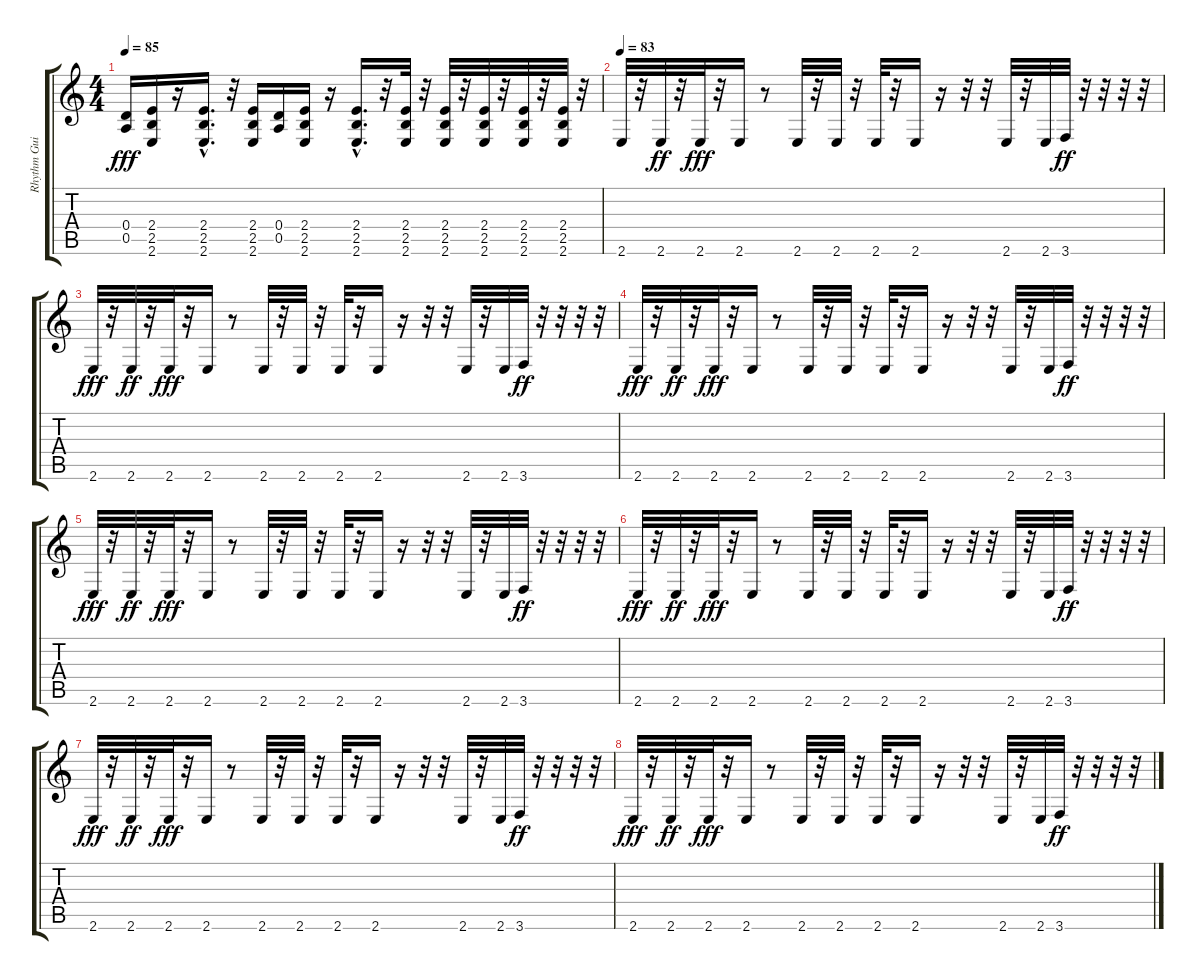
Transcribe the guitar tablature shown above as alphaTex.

\track ("Rhythm Guitar" "Rhythm Gui") {instrument overdrivenguitar}
\staff {score tabs}
\tuning (E4 B3 G3 D3 A2 D2) {hide}
\ts (4 4)
\tempo 85
\clef g2
\ks c
(0.4 0.5).16{dy fff} (2.4 2.5 2.6).16 r.16 (2.4{hac} 2.5{hac} 2.6{hac}).16{d} r.32 (2.4 2.5 2.6).16 (0.4 0.5).16 (2.4 2.5 2.6).16 r.16 (2.4{hac} 2.5{hac} 2.6{hac}).16{d} r.32 (2.4 2.5 2.6).32 r.32 (2.4 2.5 2.6).32 r.32 (2.4 2.5 2.6).32 r.32 (2.4 2.5 2.6).32 r.32 (2.4 2.5 2.6).32 r.32 |
\tempo 83
2.6.32 r.32 2.6.32{dy ff} r.32 2.6.32{dy fff} r.32 2.6.16 r.8 2.6.32 r.32 2.6.32 r.32 2.6.32 r.32 2.6.16 r.16 r.32 r.32 2.6.32 r.32 2.6.32 3.6.32{dy ff} r.32 r.32 r.32 r.32 |
2.6.32{dy fff} r.32 2.6.32{dy ff} r.32 2.6.32{dy fff} r.32 2.6.16 r.8 2.6.32 r.32 2.6.32 r.32 2.6.32 r.32 2.6.16 r.16 r.32 r.32 2.6.32 r.32 2.6.32 3.6.32{dy ff} r.32 r.32 r.32 r.32 |
2.6.32{dy fff} r.32 2.6.32{dy ff} r.32 2.6.32{dy fff} r.32 2.6.16 r.8 2.6.32 r.32 2.6.32 r.32 2.6.32 r.32 2.6.16 r.16 r.32 r.32 2.6.32 r.32 2.6.32 3.6.32{dy ff} r.32 r.32 r.32 r.32 |
2.6.32{dy fff} r.32 2.6.32{dy ff} r.32 2.6.32{dy fff} r.32 2.6.16 r.8 2.6.32 r.32 2.6.32 r.32 2.6.32 r.32 2.6.16 r.16 r.32 r.32 2.6.32 r.32 2.6.32 3.6.32{dy ff} r.32 r.32 r.32 r.32 |
2.6.32{dy fff} r.32 2.6.32{dy ff} r.32 2.6.32{dy fff} r.32 2.6.16 r.8 2.6.32 r.32 2.6.32 r.32 2.6.32 r.32 2.6.16 r.16 r.32 r.32 2.6.32 r.32 2.6.32 3.6.32{dy ff} r.32 r.32 r.32 r.32 |
2.6.32{dy fff} r.32 2.6.32{dy ff} r.32 2.6.32{dy fff} r.32 2.6.16 r.8 2.6.32 r.32 2.6.32 r.32 2.6.32 r.32 2.6.16 r.16 r.32 r.32 2.6.32 r.32 2.6.32 3.6.32{dy ff} r.32 r.32 r.32 r.32 |
2.6.32{dy fff} r.32 2.6.32{dy ff} r.32 2.6.32{dy fff} r.32 2.6.16 r.8 2.6.32 r.32 2.6.32 r.32 2.6.32 r.32 2.6.16 r.16 r.32 r.32 2.6.32 r.32 2.6.32 3.6.32{dy ff} r.32 r.32 r.32 r.32
